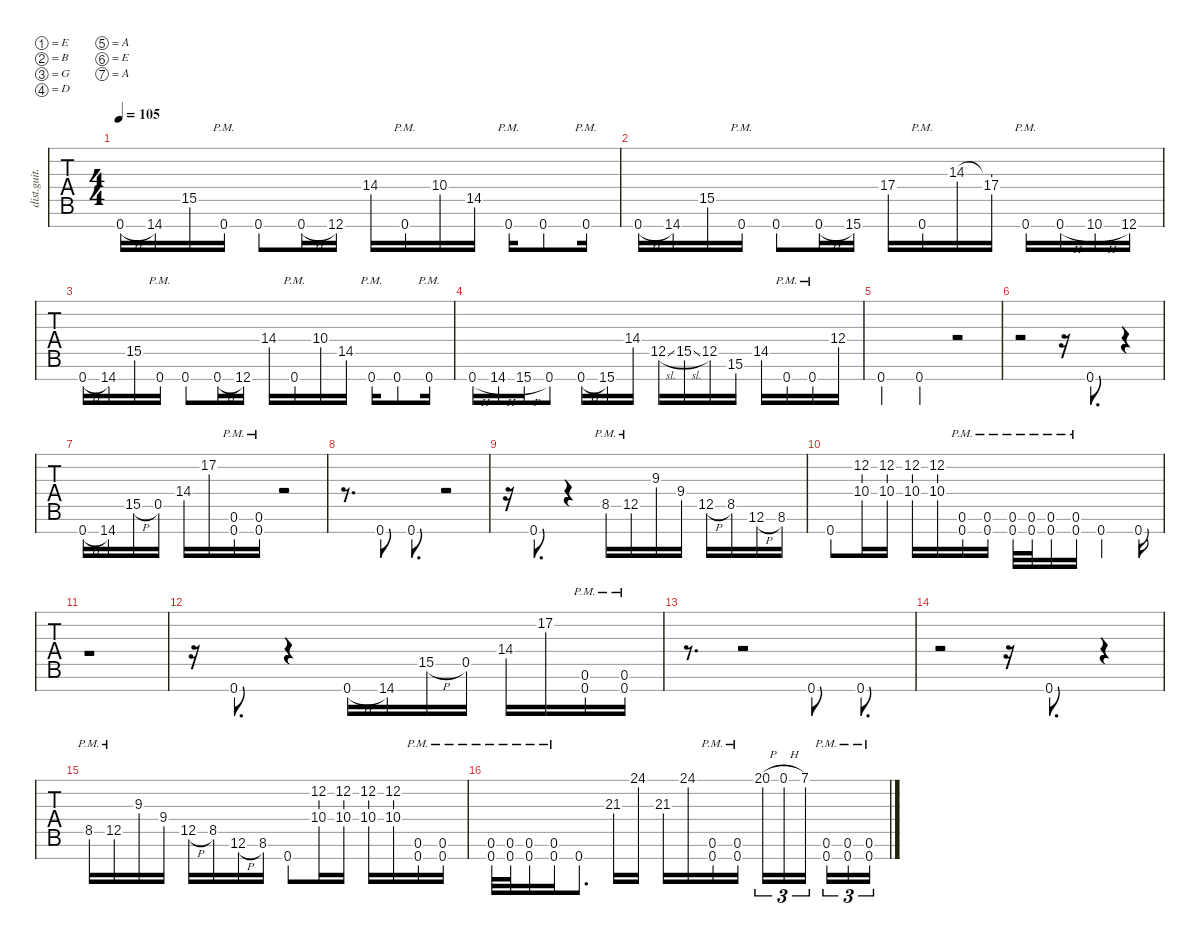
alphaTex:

\defaultSystemsLayout 4
\hideDynamics
\bracketExtendMode nobrackets
\track ("Rhythm Guitar" "dist.guit.") {instrument distortionguitar}
\staff {tabs}
\tuning (E4 B3 G3 D3 A2 E2 A1)
\ts (4 4)
\tempo 105
\clef g2
\ks c
0.7{h}.16{dy mf} 14.7.16 15.5.16 0.7{pm}.16 0.7.8 0.7{h}.16 12.7.16 14.4.16 0.7{pm}.16 10.4.16 14.5.16 0.7{pm}.16 0.7.8 0.7{pm}.16 |
0.7{h}.16 14.7.16 15.5.16 0.7{pm}.16 0.7.8 0.7{h}.16 15.7.16 17.4.16 0.7{pm}.16 14.3.16 (14.3{t} 17.4).16 0.7{pm}.16 0.7{h}.16 10.7{h}.16 12.7.16 |
0.7{h}.16 14.7.16 15.5.16 0.7{pm}.16 0.7.8 0.7{h}.16 12.7.16 14.4.16 0.7{pm}.16 10.4.16 14.5.16 0.7{pm}.16 0.7.8 0.7{pm}.16 |
0.7{h}.16 14.7{h}.16 15.7{h}.16 0.7.8 0.7{h}.16 15.7.16 14.4.16 12.5{sl}.16 15.5{sl}.16 12.5.16 15.6.16 14.5.16 0.7{pm}.16 0.7{pm}.16 12.4.16 |
0.7.4 0.7.4 r.2 |
r.2 r.16 0.7.8{d} r.4 |
0.7{h}.16 14.7.16 15.5{h}.16 0.5.16 14.4.16 17.2.16 (0.6{pm} 0.7{pm}).16 (0.6{pm} 0.7{pm}).16 r.2 |
r.8{d} 0.7.8 0.7.8{d} r.2 |
r.16 0.7.8{d} r.4 8.5{pm}.16 12.5{pm}.16 9.3.16 9.4.16 12.5{h}.16 8.5.16 12.6{h}.16 8.6.16 |
0.7.8 (12.2 10.4).16 (12.2 10.4).16 (12.2 10.4).16 (12.2 10.4).16 (0.6{pm} 0.7{pm}).16 (0.6{pm} 0.7{pm}).16 (0.6{pm} 0.7{pm}).32 (0.6{pm} 0.7{pm}).32 (0.6{pm} 0.7{pm}).16 (0.6{pm} 0.7{pm}).16 0.7.4 0.7.16 |
r.1 |
r.16 0.7.8{d} r.4 0.7{h}.16 14.7.16 15.5{h}.16 0.5.16 14.4.16 17.2.16 (0.6{pm} 0.7{pm}).16 (0.6{pm} 0.7{pm}).16 |
r.8{d} r.2 0.7.8 0.7.8{d} |
r.2 r.16 0.7.8{d} r.4 |
8.5{pm}.16 12.5{pm}.16 9.3.16 9.4.16 12.5{h}.16 8.5.16 12.6{h}.16 8.6.16 0.7.8 (12.2 10.4).16 (12.2 10.4).16 (12.2 10.4).16 (12.2 10.4).16 (0.6{pm} 0.7{pm}).16 (0.6{pm} 0.7{pm}).16 |
(0.6{pm} 0.7{pm}).32 (0.6{pm} 0.7{pm}).32 (0.6{pm} 0.7{pm}).16 (0.6{pm} 0.7{pm}).16 0.7.8{d} 21.3.16 24.1.16 21.3.16 24.1.16 (0.6{pm} 0.7{pm}).16 (0.6{pm} 0.7{pm}).16 20.1{h}.16{tu (3 2)} 0.1{h}.16{tu (3 2)} 7.1.16{tu (3 2)} (0.6{pm} 0.7{pm}).16{tu (3 2)} (0.6{pm} 0.7{pm}).16{tu (3 2)} (0.6{pm} 0.7{pm}).16{tu (3 2)}
